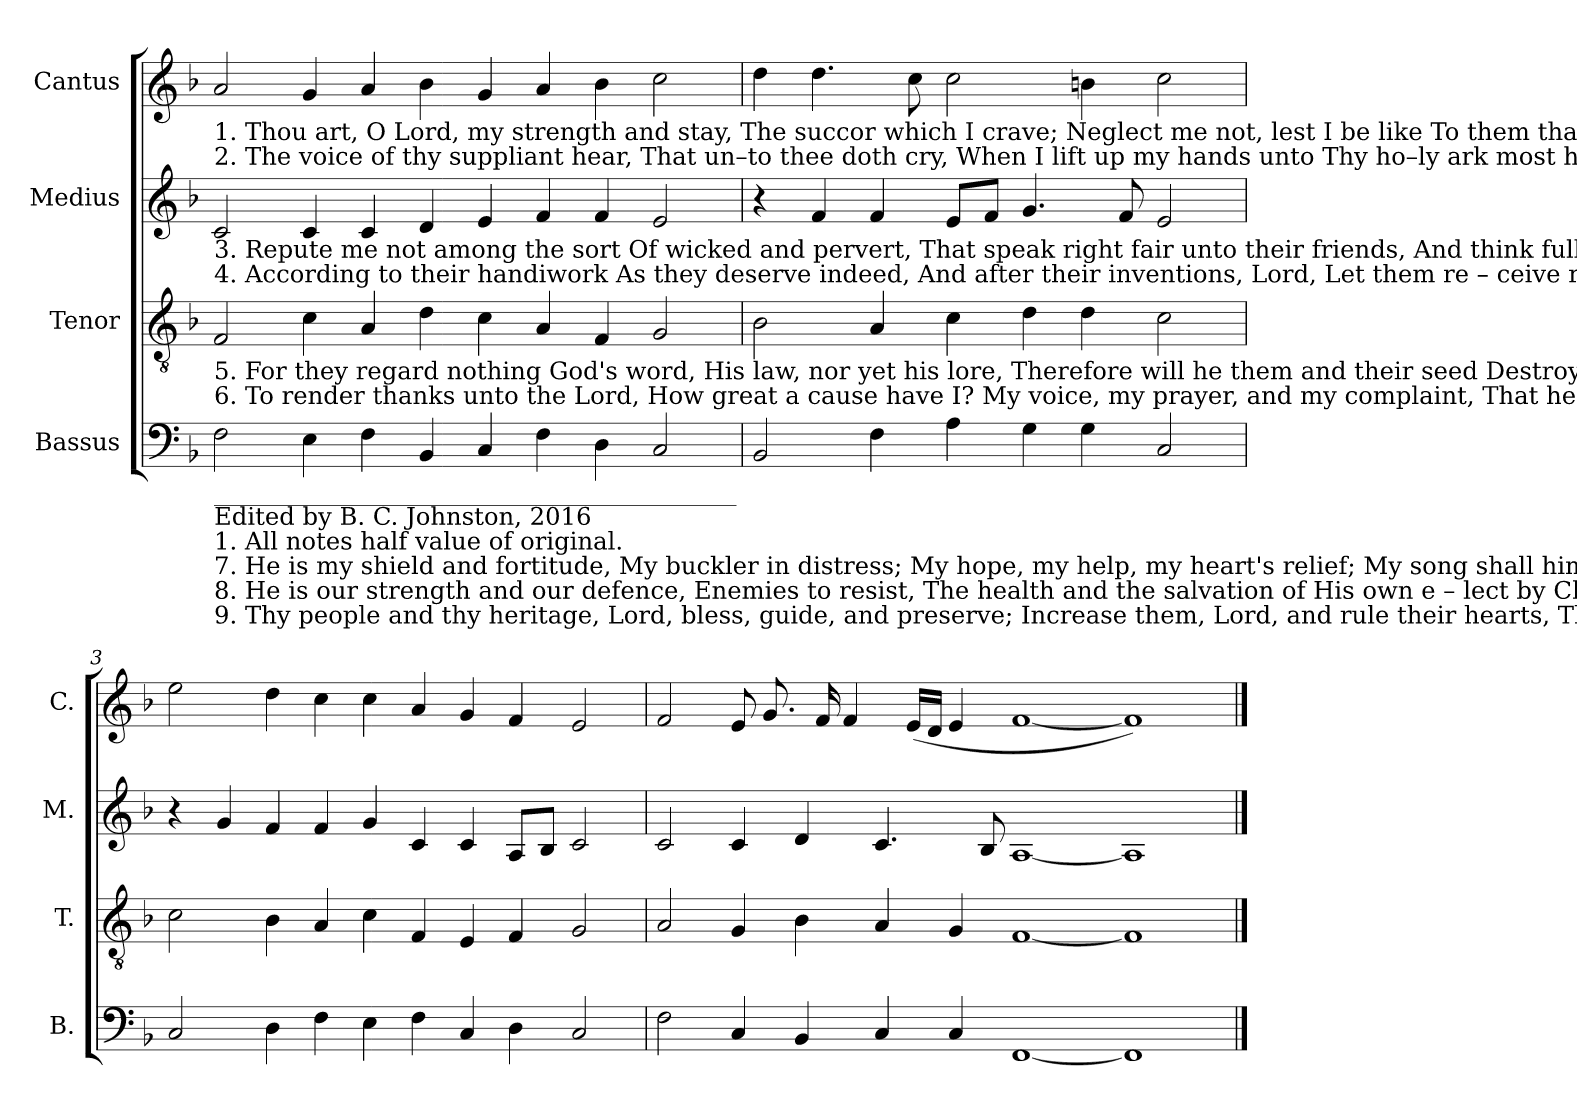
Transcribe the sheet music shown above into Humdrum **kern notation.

**kern	**kern	**kern	**kern
*part4	*part3	*part2	*part1
*staff4	*staff3	*staff2	*staff1
*I"Bassus	*I"Tenor	*I"Medius	*I"Cantus
*I'B.	*I'T.	*I'M.	*I'C.
*clefF4	*clefGv2	*clefG2	*clefG2
*k[b-]	*k[b-]	*k[b-]	*k[b-]
=1	=1	=1	=1
!	!	!	!LO:TX:b:t=1. Thou art, O Lord, my strength and stay,  The succor which I crave;  Neglect me not, lest I be like  To them that go to grave. ____________
!	!	!	!LO:TX:b:t=2. The voice of thy suppliant  hear, That un–to thee doth cry, When I lift  up  my hands unto    Thy ho–ly ark most  high. ____________
!	!	!LO:TX:b:t=3. Repute me not among the sort   Of wicked and pervert,  That speak right fair unto their friends,  And think  full  ill   in     heart .	!
!	!	!LO:TX:b:t=4. According to their handiwork  As they deserve indeed, And after their inventions, Lord, Let  them  re   –  ceive        re –  ward.	!
!	!LO:TX:b:t=5. For they regard nothing God's word,  His law, nor yet his lore,  Therefore will he them and their seed  Destroy for ev–er–more.	!	!
!	!LO:TX:b:t=6.  To render thanks unto the Lord, How great a cause have I? My voice, my prayer, and my complaint,  That heard so wil–ling–ly.	!	!
!LO:TX:b:t=___________________________________________	!	!	!
!LO:TX:b:t=Edited by B. C. Johnston, 2016	!	!	!
!LO:TX:b:t=1. All notes half value of original.	!	!	!
!LO:TX:b:t=7. He is my shield and fortitude,  My buckler in distress;  My hope, my help, my heart's relief; My song  shall  him      con  –  fess.	!	!	!
!LO:TX:b:t=8. He is our strength and our defence,  Enemies to resist,  The health and the salvation  of     His own  e    –      lect       by    Christ.	!	!	!
!LO:TX:b:t=9. Thy people and thy heritage,  Lord, bless, guide, and preserve;  Increase them, Lord, and rule their hearts,  That they do never swerve.	!	!	!
2F\	2F/	2c/	2a/
4E\	4c\	4c/	4g/
4F\	4A/	4c/	4a/
4BB-/	4d\	4d/	4b-\
4C/	4c\	4e/	4g/
4F\	4A/	4f/	4a/
4D\	4F/	4f/	4b-\
2C/	2G/	2e/	2cc\
=2	=2	=2	=2
2BB-/	2B-\	4r	4dd\
.	.	4f/	4.dd\
4F\	4A/	4f/	.
.	.	.	8cc\
4A\	4c\	8e/L	2cc\
.	.	8f/J	.
4G\	4d\	4.g/	.
4G\	4d\	.	4bn\
.	.	8f/	.
2C/	2c\	2e/	2cc\
=3	=3	=3	=3
2C/	2c\	4r	2ee\
.	.	4g/	.
4D\	4B-\	4f/	4dd\
4F\	4A/	4f/	4cc\
4E\	4c\	4g/	4cc\
4F\	4F/	4c/	4a/
4C/	4E/	4c/	4g/
4D\	4F/	8A/L	4f/
.	.	8B-/J	.
2C/	2G/	2c/	2e/
=4	=4	=4	=4
2F\	2A/	2c/	2f/
4C/	4G/	4c/	8e/
.	.	.	8.g/
4BB-/	4B-\	4d/	.
.	.	.	16f/
.	.	.	4f/
4C/	4A/	4.c/	.
.	.	.	(16e/LL
.	.	.	16d/JJ
4C/	4G/	.	4e/
.	.	8B-/	.
[1FF	[1F	[1A	[1f
1FF]	1F]	1A]	1f])
==	==	==	==
*-	*-	*-	*-
